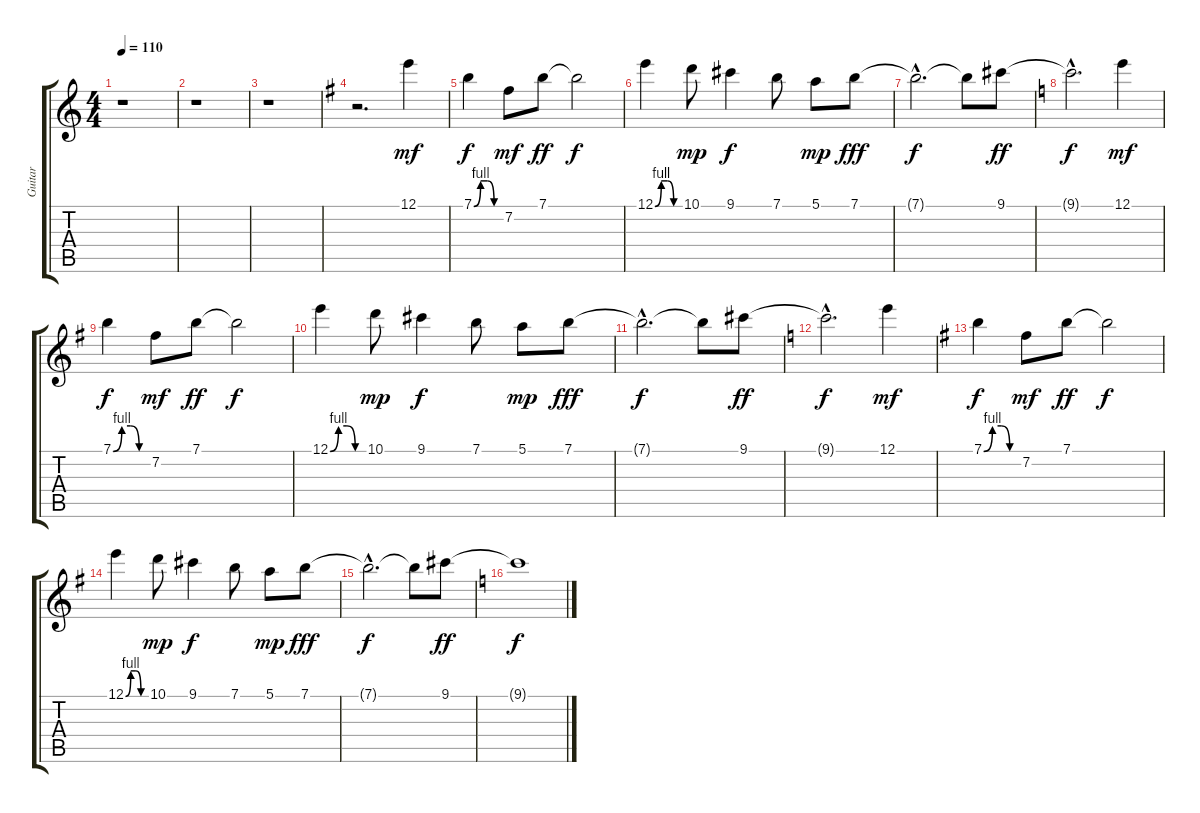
\track ("Guitar" "Guitar") {instrument electricguitarjazz}
\staff {score tabs}
\tuning (E4 B3 G3 D3 A2 E2) {hide}
\ts (4 4)
\tempo 110
\clef g2
\ks c
r.1{dy mf} |
r.1 |
r.1 |
\ks eminor
r.2{d} 12.1.4 |
7.1{be (custom 0 0 15 4 30 4 45 0 60 0)}.4{dy f} 7.2.8{dy mf} 7.1.8{dy ff} 7.1{t}.2{dy f} |
12.1{be (custom 0 0 15 4 30 4 45 0 60 0)}.4 10.1.8{dy mp} 9.1.4{dy f} 7.1.8 5.1.8{dy mp} 7.1.8{dy fff} |
7.1{hac t}.2{d dy f} 7.1{t}.8 9.1.8{dy ff} |
\ks c
9.1{hac t}.2{d dy f} 12.1.4{dy mf} |
\ks eminor
7.1{be (custom 0 0 15 4 30 4 45 0 60 0)}.4{dy f} 7.2.8{dy mf} 7.1.8{dy ff} 7.1{t}.2{dy f} |
12.1{be (custom 0 0 15 4 30 4 45 0 60 0)}.4 10.1.8{dy mp} 9.1.4{dy f} 7.1.8 5.1.8{dy mp} 7.1.8{dy fff} |
7.1{hac t}.2{d dy f} 7.1{t}.8 9.1.8{dy ff} |
\ks c
9.1{hac t}.2{d dy f} 12.1.4{dy mf} |
\ks eminor
7.1{be (custom 0 0 15 4 30 4 45 0 60 0)}.4{dy f volume 0} 7.2.8{dy mf} 7.1.8{dy ff} 7.1{t}.2{dy f} |
12.1{be (custom 0 0 15 4 30 4 45 0 60 0)}.4 10.1.8{dy mp} 9.1.4{dy f} 7.1.8 5.1.8{dy mp} 7.1.8{dy fff} |
7.1{hac t}.2{d dy f} 7.1{t}.8 9.1.8{dy ff} |
\ks c
9.1{t}.1{dy f}
